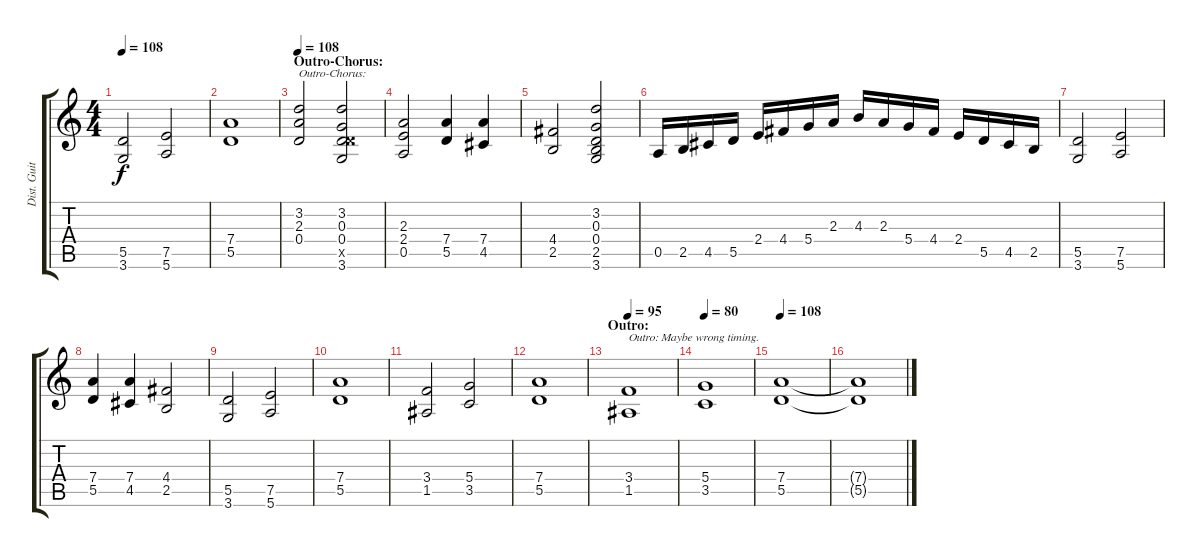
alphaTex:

\track ("Dist. Guitar 1" "Dist. Guit") {instrument distortionguitar}
\staff {score tabs}
\tuning (E4 B3 G3 D3 A2 E2) {hide}
\ts (4 4)
\tempo 108
\clef g2
\ks c
(5.5 3.6).2{dy f} (7.5 5.6).2 |
(7.4 5.5).1 |
\section ("" "Outro-Chorus:")
\tempo 108
(3.2 2.3 0.4).2{txt "Outro-Chorus:"} (3.2 0.3 0.4 5.5{x} 3.6).2 |
(2.3 2.4 0.5).2 (7.4 5.5).4 (7.4 4.5).4 |
(4.4 2.5).2 (3.2 0.3 0.4 2.5 3.6).2 |
0.5.16 2.5.16 4.5.16 5.5.16 2.4.16 4.4.16 5.4.16 2.3.16 4.3.16 2.3.16 5.4.16 4.4.16 2.4.16 5.5.16 4.5.16 2.5.16 |
(5.5 3.6).2 (7.5 5.6).2 |
(7.4 5.5).4 (7.4 4.5).4 (4.4 2.5).2 |
(5.5 3.6).2 (7.5 5.6).2 |
(7.4 5.5).1 |
(3.4 1.5).2 (5.4 3.5).2 |
(7.4 5.5).1 |
\section ("" "Outro:")
\tempo 95
(3.4 1.5).1{txt "Outro: Maybe wrong timing."} |
\tempo 80
(5.4 3.5).1 |
\tempo 108
(7.4 5.5).1 |
(7.4{t} 5.5{t}).1
